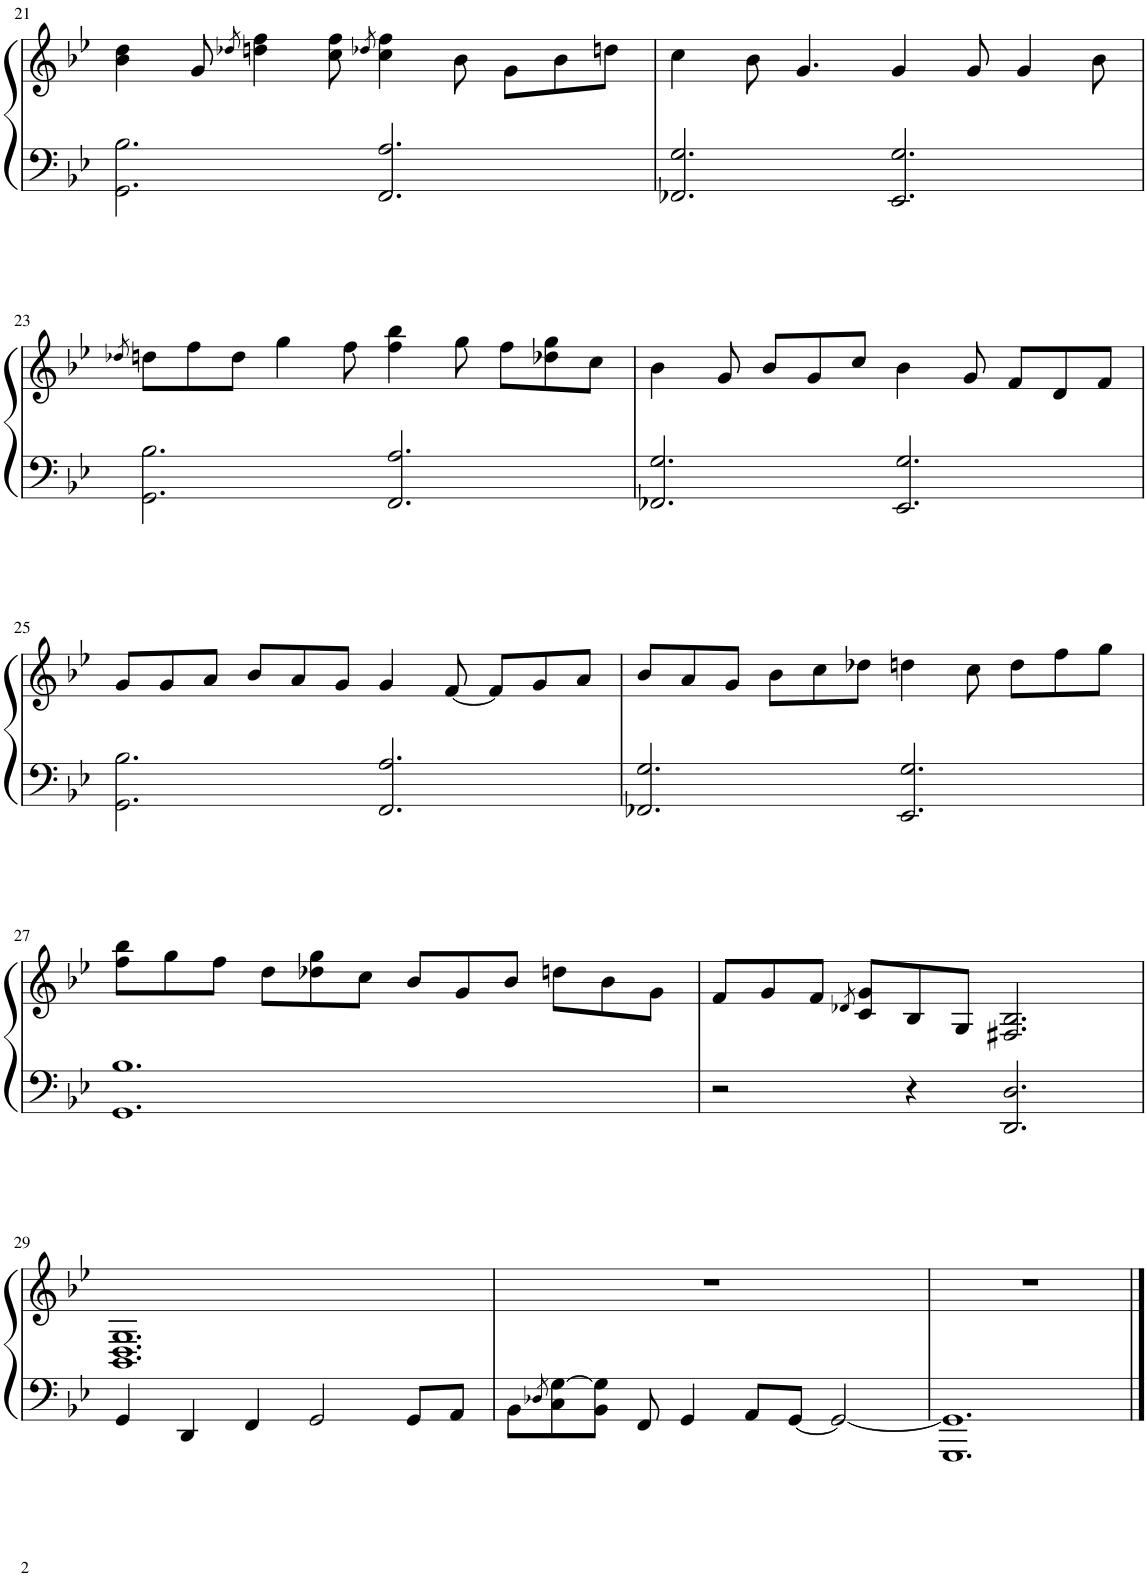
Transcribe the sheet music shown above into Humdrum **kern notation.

**kern	**kern
*part1	*part1
*staff2	*staff1
*I"Piano	*
*I'Pno.	*
!!LO:PB:g=z
*clefF4	*clefG2
*k[b-e-]	*k[b-e-]
*M12/8	*M12/8
=21	=21
2.GG\ 2.B-\	4b-\ 4dd\
.	8g/
.	8qdd-X/
.	4ddn\ 4ff\
.	8cc\ 8ff\
.	8qdd-X/
2.FF/ 2.A/	4cc\ 4ff\
.	8b-\
.	8g\L
.	8b-\
.	8ddn\J
=22	=22
2.FF-X/ 2.G/	4cc\
.	8b-\
.	4.g/
2.EE-/ 2.G/	4g/
.	8g/
.	4g/
.	8b-\
!!LO:LB:g=z
=23	=23
.	8qdd-X/
2.GG\ 2.B-\	8ddn\L
.	8ff\
.	8dd\J
.	4gg\
.	8ff\
2.FF/ 2.A/	4ff\ 4bb-\
.	8gg\
.	8ff\L
.	8dd-X\ 8gg\
.	8cc\J
=24	=24
2.FF-X/ 2.G/	4b-\
.	8g/
.	8b-/L
.	8g/
.	8cc/J
2.EE-/ 2.G/	4b-\
.	8g/
.	8f/L
.	8d/
.	8f/J
!!LO:LB:g=z
=25	=25
2.GG\ 2.B-\	8g/L
.	8g/
.	8a/J
.	8b-/L
.	8a/
.	8g/J
2.FF/ 2.A/	4g/
.	[8f/
.	8f/L]
.	8g/
.	8a/J
=26	=26
2.FF-X/ 2.G/	8b-/L
.	8a/
.	8g/J
.	8b-\L
.	8cc\
.	8dd-X\J
2.EE-/ 2.G/	4ddn\
.	8cc\
.	8dd\L
.	8ff\
.	8gg\J
!!LO:LB:g=z
=27	=27
1.GG 1.B-	8ff\ 8bb-\L
.	8gg\
.	8ff\J
.	8dd\L
.	8dd-X\ 8gg\
.	8cc\J
.	8b-/L
.	8g/
.	8b-/J
.	8ddn\L
.	8b-\
.	8g\J
=28	=28
2r	8f/L
.	8g/
.	8f/J
.	8qd-X/
.	8c/ 8g/L
4r	8B-/
.	8G/J
2.DD/ 2.D/	2.F#X/ 2.B-/
!!LO:LB:g=z
=29	=29
4GG/	1.BB- 1.D 1.G
4DD/	.
4FF/	.
2GG/	.
8GG/L	.
8AA/J	.
=30	=30
8BB-\L	1.r
8qD-X/	.
8C\ [8G\	.
8BB-\ 8G\]J	.
8FF/	.
4GG/	.
8AA/L	.
[8GG/J	.
2GG/_	.
=31	=31
1.GGG 1.GG]	1.r
==	==
*-	*-
